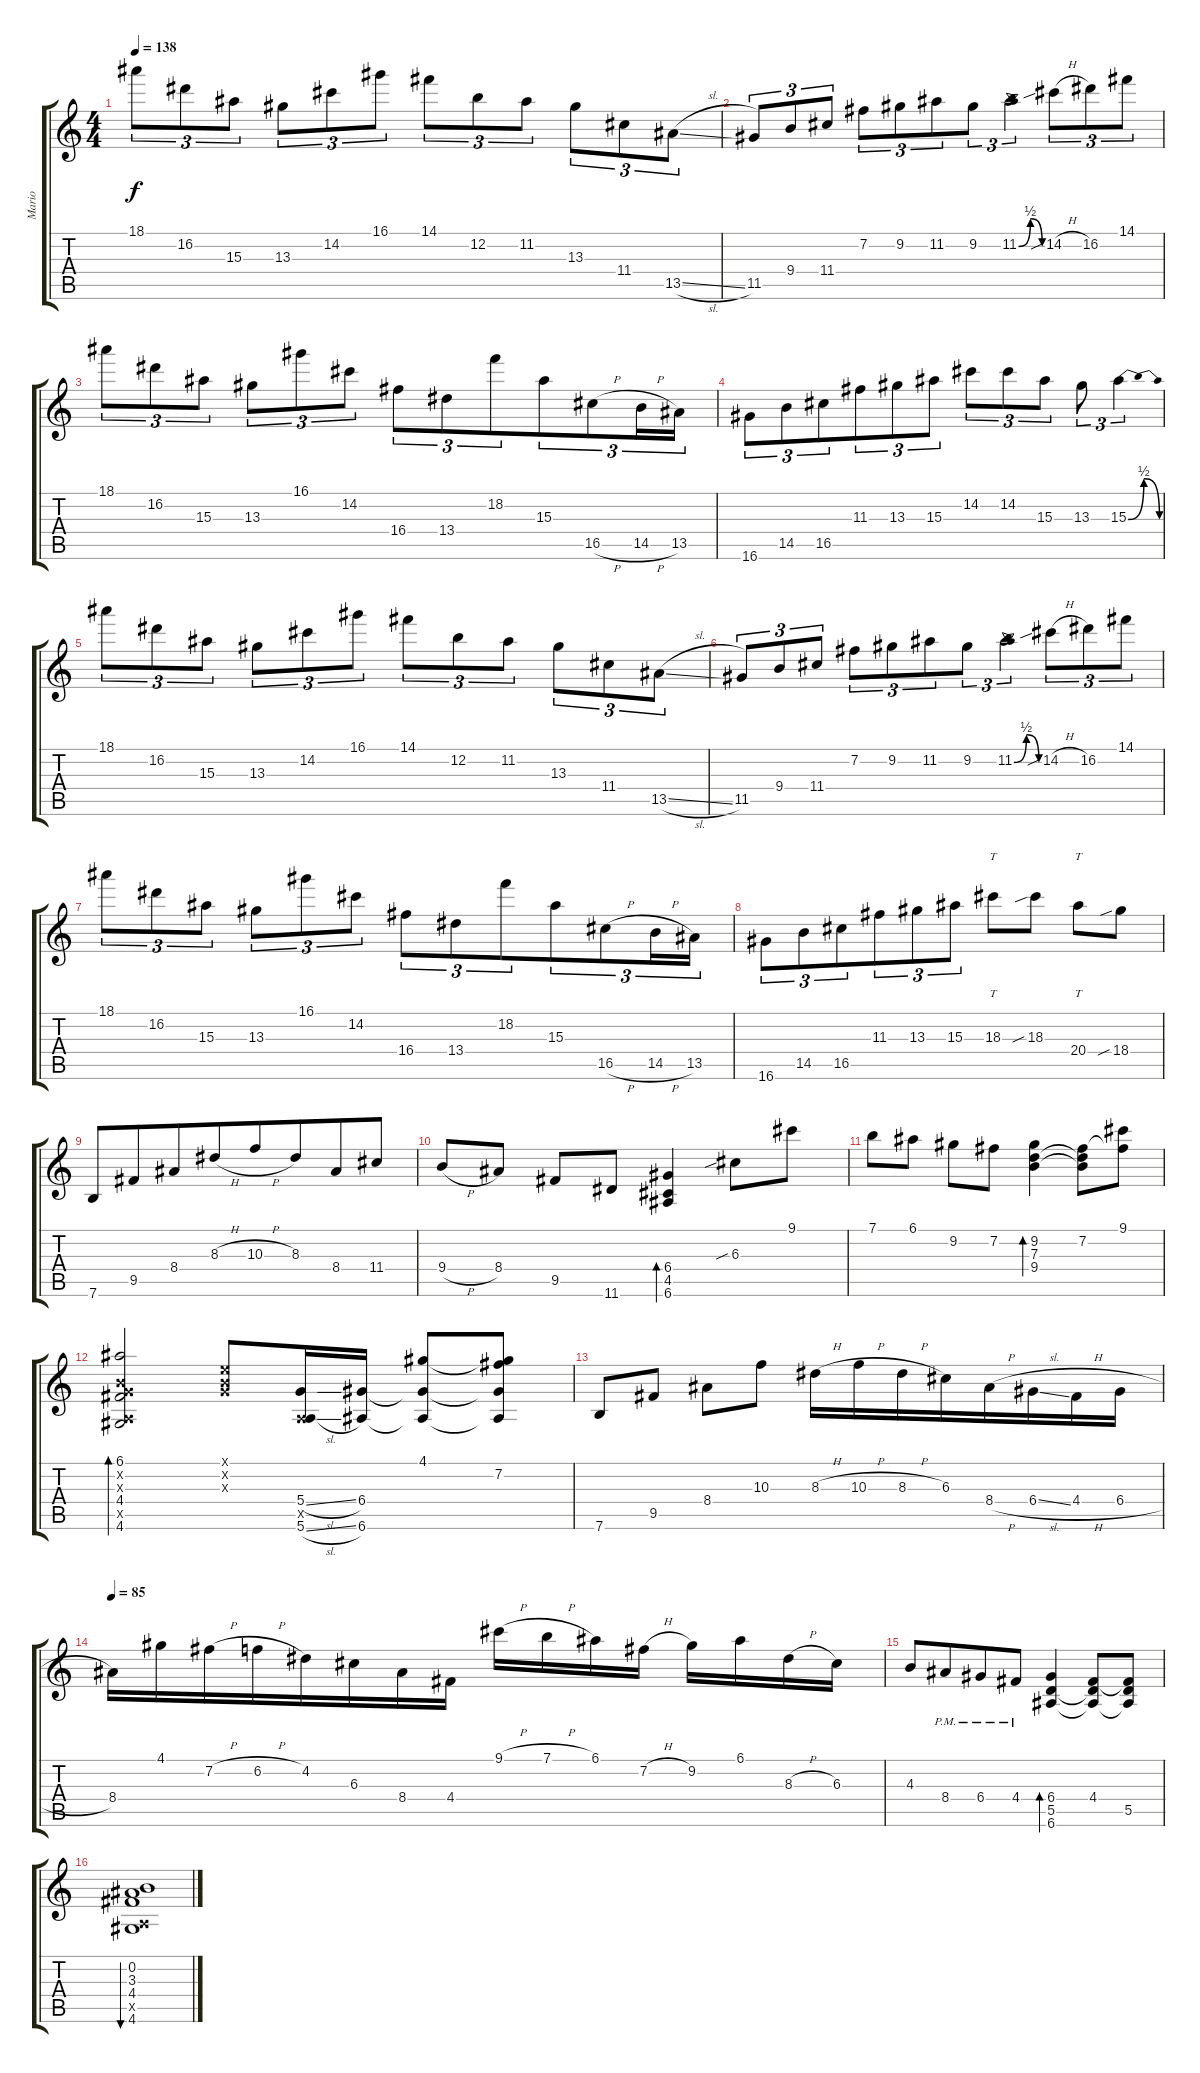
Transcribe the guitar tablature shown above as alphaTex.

\track ("Mario" "Mario") {instrument electricguitarjazz}
\staff {score tabs}
\tuning (E4 B3 G3 D3 A2 E2) {hide}
\ts (4 4)
\tempo 138
\clef g2
\ks c
18.1.8{tu (3 2) dy f beam merge} 16.2.8{tu (3 2)} 15.3.8{tu (3 2)} 13.3.8{tu (3 2) beam merge} 14.2.8{tu (3 2) beam merge} 16.1.8{tu (3 2)} 14.1.8{tu (3 2) beam merge} 12.2.8{tu (3 2)} 11.2.8{tu (3 2)} 13.3.8{tu (3 2)} 11.4.8{tu (3 2)} 13.5{sl}.8{tu (3 2)} |
11.5.8{tu (3 2)} 9.4.8{tu (3 2)} 11.4.8{tu (3 2)} 7.2.8{tu (3 2)} 9.2.8{tu (3 2) beam merge} 11.2.8{tu (3 2) beam merge} 9.2.8{tu (3 2)} 11.2{be (bendrelease 0 0 30 2 30 2 60 0)}.4{tu (3 2) beam merge} 14.2{sib h}.8{tu (3 2)} 16.2.8{tu (3 2) beam merge} 14.1.8{tu (3 2)} |
18.1.8{tu (3 2) beam merge} 16.2.8{tu (3 2)} 15.3.8{tu (3 2)} 13.3.8{tu (3 2)} 16.1.8{tu (3 2) beam merge} 14.2.8{tu (3 2)} 16.4.8{tu (3 2)} 13.4.8{tu (3 2) beam merge} 18.2.8{tu (3 2) beam merge} 15.3.8{tu (3 2) beam merge} 16.5{h}.8{tu (3 2) beam merge} 14.5{h}.16{tu (3 2)} 13.5.16{tu (3 2)} |
16.6.8{tu (3 2) beam merge} 14.5.8{tu (3 2)} 16.5.8{tu (3 2) beam merge} 11.3.8{tu (3 2)} 13.3.8{tu (3 2)} 15.3.8{tu (3 2)} 14.2.8{tu (3 2) beam merge} 14.2.8{tu (3 2) beam merge} 15.3.8{tu (3 2)} 13.3.8{tu (3 2)} 15.3{be (bendrelease 0 0 30 2 30 2 60 0)}.4{tu (3 2)} |
18.1.8{tu (3 2) beam merge} 16.2.8{tu (3 2)} 15.3.8{tu (3 2)} 13.3.8{tu (3 2) beam merge} 14.2.8{tu (3 2) beam merge} 16.1.8{tu (3 2)} 14.1.8{tu (3 2) beam merge} 12.2.8{tu (3 2)} 11.2.8{tu (3 2)} 13.3.8{tu (3 2)} 11.4.8{tu (3 2)} 13.5{sl}.8{tu (3 2)} |
11.5.8{tu (3 2)} 9.4.8{tu (3 2)} 11.4.8{tu (3 2)} 7.2.8{tu (3 2)} 9.2.8{tu (3 2) beam merge} 11.2.8{tu (3 2) beam merge} 9.2.8{tu (3 2)} 11.2{be (bendrelease 0 0 30 2 30 2 60 0)}.4{tu (3 2) beam merge} 14.2{sib h}.8{tu (3 2)} 16.2.8{tu (3 2) beam merge} 14.1.8{tu (3 2)} |
18.1.8{tu (3 2) beam merge} 16.2.8{tu (3 2)} 15.3.8{tu (3 2)} 13.3.8{tu (3 2)} 16.1.8{tu (3 2) beam merge} 14.2.8{tu (3 2)} 16.4.8{tu (3 2)} 13.4.8{tu (3 2) beam merge} 18.2.8{tu (3 2) beam merge} 15.3.8{tu (3 2) beam merge} 16.5{h}.8{tu (3 2) beam merge} 14.5{h}.16{tu (3 2)} 13.5.16{tu (3 2)} |
16.6.8{tu (3 2) beam merge} 14.5.8{tu (3 2)} 16.5.8{tu (3 2) beam merge} 11.3.8{tu (3 2)} 13.3.8{tu (3 2)} 15.3.8{tu (3 2)} 18.3.8{tt beam merge} 18.3{sib}.8 20.4.8{tt} 18.4{sib}.8 |
7.6.8 9.5.8{beam merge} 8.4.8{beam merge} 8.3{h}.8{beam merge} 10.3{h}.8{beam merge} 8.3.8{beam merge} 8.4.8 11.4.8 |
9.4{h}.8{beam merge} 8.4.8 9.5.8 11.6.8{beam merge} (6.4 4.5 6.6).4{bd 240} 6.3{sib}.8 9.1.8 |
7.1.8 6.1.8 9.2.8 7.2.8{beam merge} (9.2 7.3 9.4).4{bd 240} (7.2 7.3{t} 9.4{t}).8 (9.1 7.2{t}).8 |
(6.1 0.2{x} 0.3{x} 4.4 0.5{x} 4.6).2{bd 240} (0.1{x} 0.2{x} 0.3{x}).8 (5.4{sl} 0.5{x} 5.6{sl}).16 (6.4 6.6).16 (4.1 6.4{t} 6.6{t}).8{beam merge} (4.1{t} 7.2 6.4{t} 6.6{t}).8 |
7.6.8 9.5.8 8.4.8 10.3.8 8.3{h}.16 10.3{h}.16 8.3{h}.16 6.3.16{beam merge} 8.4{h}.16{beam merge} 6.4{sl}.16{beam merge} 4.4{h}.16 6.4{h}.16 |
\tempo 85
8.4.16 4.1.16 7.2{h}.16{beam merge} 6.2{h}.16{beam merge} 4.2.16 6.3.16{beam merge} 8.4.16{beam merge} 4.4.16 9.1{h}.16{beam merge} 7.1{h}.16{beam merge} 6.1.16 7.2{h}.16 9.2.16 6.1.16{beam merge} 8.3{h}.16{beam merge} 6.3.16 |
4.3.8 8.4{pm}.8{beam merge} 6.4{pm}.8 4.4{pm}.8 (6.4 5.5 6.6).4{bd 240} (4.4 5.5{t} 6.6{t}).8{beam merge} (4.4{t} 5.5 6.6{t}).8 |
(0.2 3.3 4.4 0.5{x} 4.6).1{bu 480}
